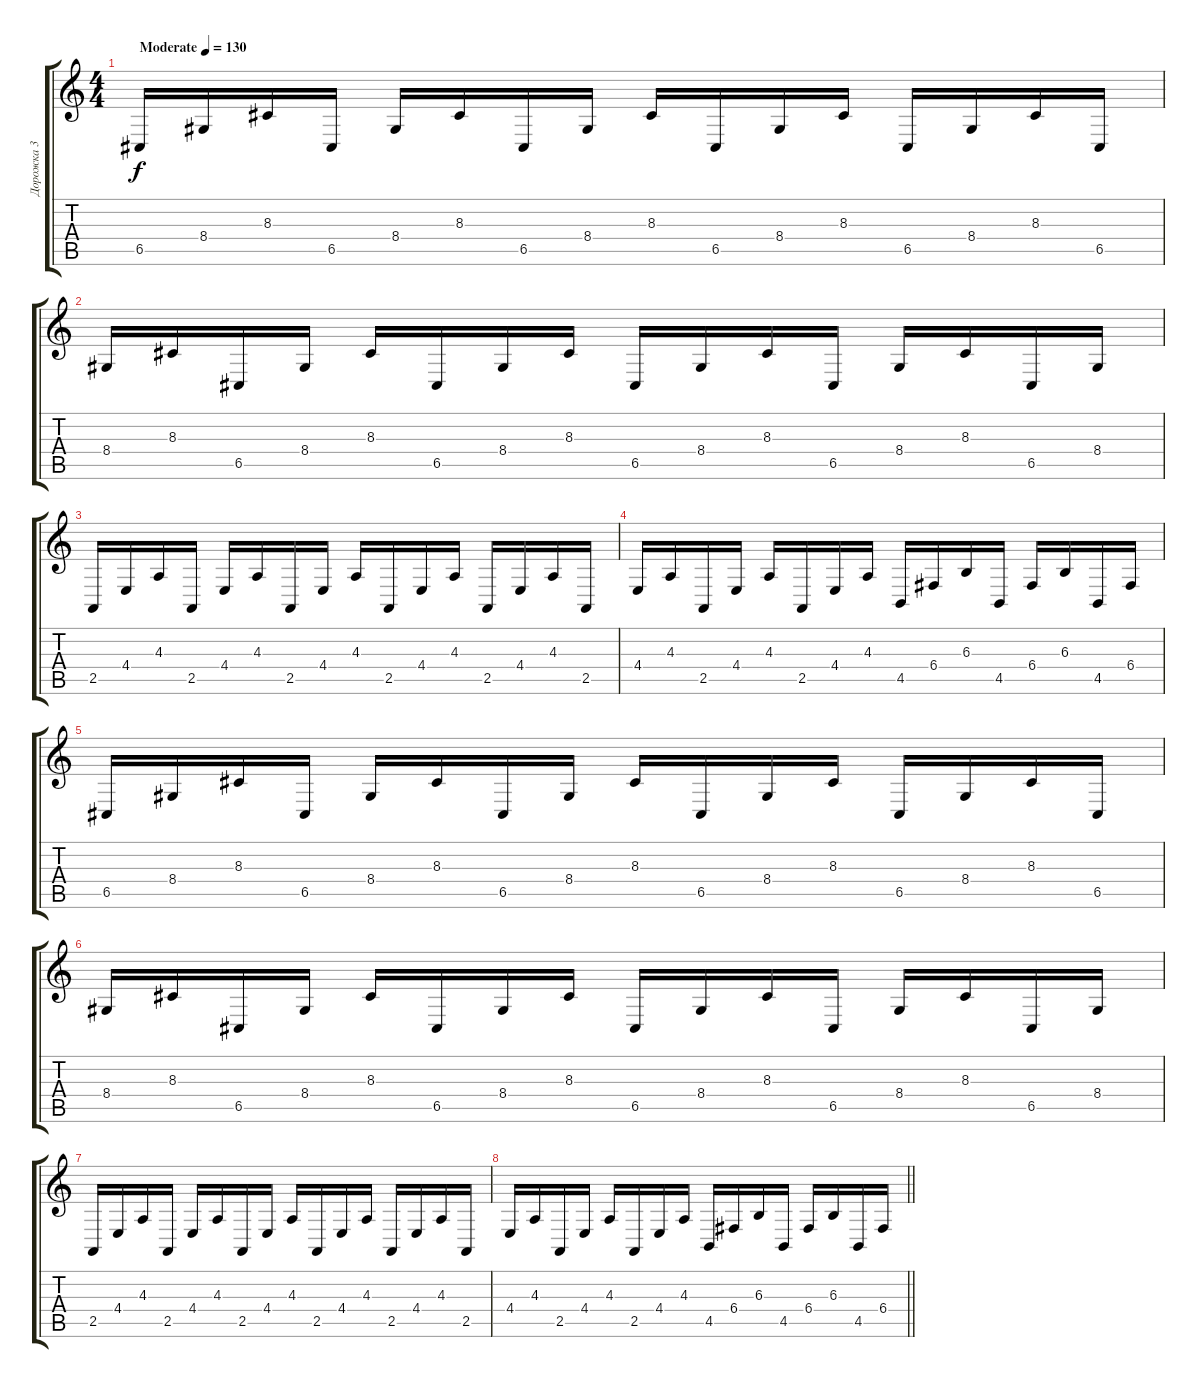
\track ("Дорожка 3" "Дорожка 3") {instrument lead2sawtooth}
\staff {score tabs}
\tuning (D4 A3 F3 C3 G2 C2) {hide}
\ts (4 4)
\tempo (130 "Moderate")
\clef g2
\ks c
6.5.16{dy f volume 7 instrument lead2sawtooth} 8.4.16 8.3.16 6.5.16 8.4.16 8.3.16 6.5.16 8.4.16 8.3.16 6.5.16 8.4.16 8.3.16 6.5.16 8.4.16 8.3.16 6.5.16 |
8.4.16 8.3.16 6.5.16 8.4.16 8.3.16 6.5.16 8.4.16 8.3.16 6.5.16 8.4.16 8.3.16 6.5.16 8.4.16 8.3.16 6.5.16 8.4.16 |
2.5.16 4.4.16 4.3.16 2.5.16 4.4.16 4.3.16 2.5.16 4.4.16 4.3.16 2.5.16 4.4.16 4.3.16 2.5.16 4.4.16 4.3.16 2.5.16 |
4.4.16 4.3.16 2.5.16 4.4.16 4.3.16 2.5.16 4.4.16 4.3.16 4.5.16 6.4.16 6.3.16 4.5.16 6.4.16 6.3.16 4.5.16 6.4.16 |
6.5.16{volume 15} 8.4.16 8.3.16 6.5.16 8.4.16 8.3.16 6.5.16 8.4.16 8.3.16 6.5.16 8.4.16 8.3.16 6.5.16 8.4.16 8.3.16 6.5.16 |
8.4.16 8.3.16 6.5.16 8.4.16 8.3.16 6.5.16 8.4.16 8.3.16 6.5.16 8.4.16 8.3.16 6.5.16 8.4.16 8.3.16 6.5.16 8.4.16 |
2.5.16 4.4.16 4.3.16 2.5.16 4.4.16 4.3.16 2.5.16 4.4.16 4.3.16 2.5.16 4.4.16 4.3.16 2.5.16 4.4.16 4.3.16 2.5.16 |
\barLineRight lightlight
4.4.16 4.3.16 2.5.16 4.4.16 4.3.16 2.5.16 4.4.16 4.3.16 4.5.16 6.4.16 6.3.16 4.5.16 6.4.16 6.3.16 4.5.16 6.4.16
